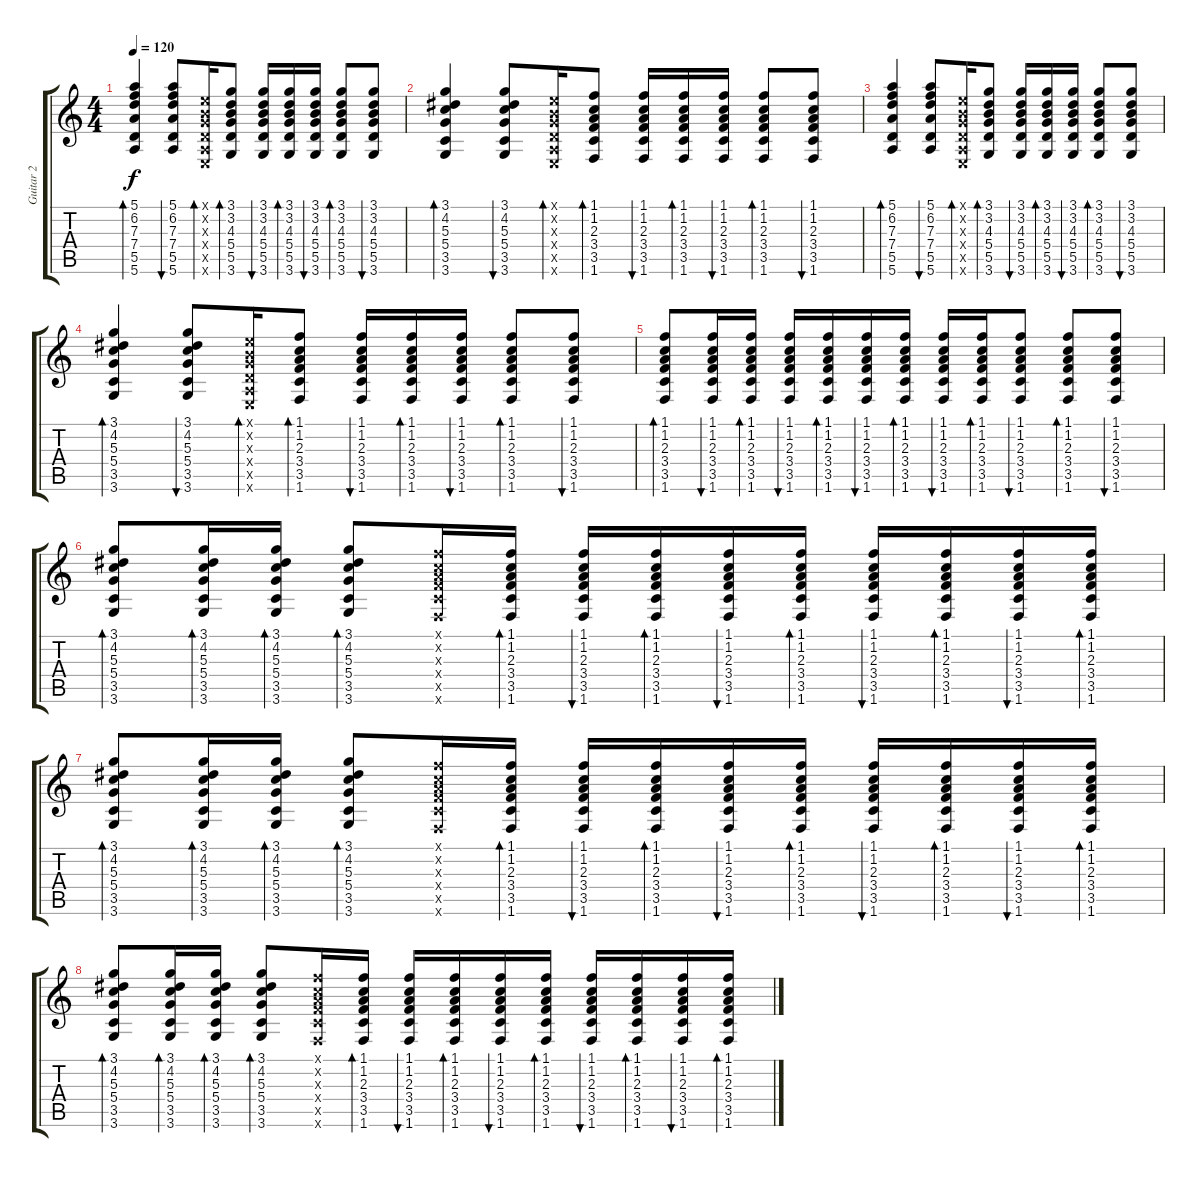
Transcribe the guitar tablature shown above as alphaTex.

\track ("Guitar 2" "Guitar 2") {instrument electricguitarclean}
\staff {score tabs}
\tuning (E4 B3 G3 D3 A2 E2) {hide}
\ts (4 4)
\tempo 120
\clef g2
\ks c
(5.1 6.2 7.3 7.4 5.5 5.6).4{bd 30 dy f} (5.1 6.2 7.3 7.4 5.5 5.6).8{bu 30} (0.1{x} 0.2{x} 0.3{x} 0.4{x} 0.5{x} 0.6{x}).16{bd 30} (3.1 3.2 4.3 5.4 5.5 3.6).8{bd 30} (3.1 3.2 4.3 5.4 5.5 3.6).16{bu 30} (3.1 3.2 4.3 5.4 5.5 3.6).16{bd 30} (3.1 3.2 4.3 5.4 5.5 3.6).16{bu 30} (3.1 3.2 4.3 5.4 5.5 3.6).8{bd 30} (3.1 3.2 4.3 5.4 5.5 3.6).8{bu 30} |
(3.1 4.2 5.3 5.4 3.5 3.6).4{bd 30} (3.1 4.2 5.3 5.4 3.5 3.6).8{bu 30} (0.1{x} 0.2{x} 0.3{x} 0.4{x} 0.5{x} 0.6{x}).16{bd 30} (1.1 1.2 2.3 3.4 3.5 1.6).8{bd 30} (1.1 1.2 2.3 3.4 3.5 1.6).16{bu 30} (1.1 1.2 2.3 3.4 3.5 1.6).16{bd 30} (1.1 1.2 2.3 3.4 3.5 1.6).16{bu 30} (1.1 1.2 2.3 3.4 3.5 1.6).8{bd 30} (1.1 1.2 2.3 3.4 3.5 1.6).8{bu 30} |
(5.1 6.2 7.3 7.4 5.5 5.6).4{bd 30} (5.1 6.2 7.3 7.4 5.5 5.6).8{bu 30} (0.1{x} 0.2{x} 0.3{x} 0.4{x} 0.5{x} 0.6{x}).16{bd 30} (3.1 3.2 4.3 5.4 5.5 3.6).8{bd 30} (3.1 3.2 4.3 5.4 5.5 3.6).16{bu 30} (3.1 3.2 4.3 5.4 5.5 3.6).16{bd 30} (3.1 3.2 4.3 5.4 5.5 3.6).16{bu 30} (3.1 3.2 4.3 5.4 5.5 3.6).8{bd 30} (3.1 3.2 4.3 5.4 5.5 3.6).8{bu 30} |
(3.1 4.2 5.3 5.4 3.5 3.6).4{bd 30} (3.1 4.2 5.3 5.4 3.5 3.6).8{bu 30} (0.1{x} 0.2{x} 0.3{x} 0.4{x} 0.5{x} 0.6{x}).16{bd 30} (1.1 1.2 2.3 3.4 3.5 1.6).8{bd 30} (1.1 1.2 2.3 3.4 3.5 1.6).16{bu 30} (1.1 1.2 2.3 3.4 3.5 1.6).16{bd 30} (1.1 1.2 2.3 3.4 3.5 1.6).16{bu 30} (1.1 1.2 2.3 3.4 3.5 1.6).8{bd 30} (1.1 1.2 2.3 3.4 3.5 1.6).8{bu 30} |
(1.1 1.2 2.3 3.4 3.5 1.6).8{bd 30} (1.1 1.2 2.3 3.4 3.5 1.6).16{bu 30} (1.1 1.2 2.3 3.4 3.5 1.6).16{bd 30} (1.1 1.2 2.3 3.4 3.5 1.6).16{bu 30} (1.1 1.2 2.3 3.4 3.5 1.6).16{bd 30} (1.1 1.2 2.3 3.4 3.5 1.6).16{bu 30} (1.1 1.2 2.3 3.4 3.5 1.6).16{bd 30} (1.1 1.2 2.3 3.4 3.5 1.6).16{bu 30} (1.1 1.2 2.3 3.4 3.5 1.6).16{bd 30} (1.1 1.2 2.3 3.4 3.5 1.6).8{bu 30} (1.1 1.2 2.3 3.4 3.5 1.6).8{bd 30} (1.1 1.2 2.3 3.4 3.5 1.6).8{bu 30} |
(3.1 4.2 5.3 5.4 3.5 3.6).8{bd 30} (3.1 4.2 5.3 5.4 3.5 3.6).16{bd 30} (3.1 4.2 5.3 5.4 3.5 3.6).16{bd 30} (3.1 4.2 5.3 5.4 3.5 3.6).8{bd 30} (1.1{x} 1.2{x} 2.3{x} 3.4{x} 3.5{x} 1.6{x}).16 (1.1 1.2 2.3 3.4 3.5 1.6).16{bd 30} (1.1 1.2 2.3 3.4 3.5 1.6).16{bu 30} (1.1 1.2 2.3 3.4 3.5 1.6).16{bd 30} (1.1 1.2 2.3 3.4 3.5 1.6).16{bu 30} (1.1 1.2 2.3 3.4 3.5 1.6).16{bd 30} (1.1 1.2 2.3 3.4 3.5 1.6).16{bu 30} (1.1 1.2 2.3 3.4 3.5 1.6).16{bd 30} (1.1 1.2 2.3 3.4 3.5 1.6).16{bu 30} (1.1 1.2 2.3 3.4 3.5 1.6).16{bd 30} |
(3.1 4.2 5.3 5.4 3.5 3.6).8{bd 30} (3.1 4.2 5.3 5.4 3.5 3.6).16{bd 30} (3.1 4.2 5.3 5.4 3.5 3.6).16{bd 30} (3.1 4.2 5.3 5.4 3.5 3.6).8{bd 30} (1.1{x} 1.2{x} 2.3{x} 3.4{x} 3.5{x} 1.6{x}).16 (1.1 1.2 2.3 3.4 3.5 1.6).16{bd 30} (1.1 1.2 2.3 3.4 3.5 1.6).16{bu 30} (1.1 1.2 2.3 3.4 3.5 1.6).16{bd 30} (1.1 1.2 2.3 3.4 3.5 1.6).16{bu 30} (1.1 1.2 2.3 3.4 3.5 1.6).16{bd 30} (1.1 1.2 2.3 3.4 3.5 1.6).16{bu 30} (1.1 1.2 2.3 3.4 3.5 1.6).16{bd 30} (1.1 1.2 2.3 3.4 3.5 1.6).16{bu 30} (1.1 1.2 2.3 3.4 3.5 1.6).16{bd 30} |
(3.1 4.2 5.3 5.4 3.5 3.6).8{bd 30} (3.1 4.2 5.3 5.4 3.5 3.6).16{bd 30} (3.1 4.2 5.3 5.4 3.5 3.6).16{bd 30} (3.1 4.2 5.3 5.4 3.5 3.6).8{bd 30} (1.1{x} 1.2{x} 2.3{x} 3.4{x} 3.5{x} 1.6{x}).16 (1.1 1.2 2.3 3.4 3.5 1.6).16{bd 30} (1.1 1.2 2.3 3.4 3.5 1.6).16{bu 30} (1.1 1.2 2.3 3.4 3.5 1.6).16{bd 30} (1.1 1.2 2.3 3.4 3.5 1.6).16{bu 30} (1.1 1.2 2.3 3.4 3.5 1.6).16{bd 30} (1.1 1.2 2.3 3.4 3.5 1.6).16{bu 30} (1.1 1.2 2.3 3.4 3.5 1.6).16{bd 30} (1.1 1.2 2.3 3.4 3.5 1.6).16{bu 30} (1.1 1.2 2.3 3.4 3.5 1.6).16{bd 30}
